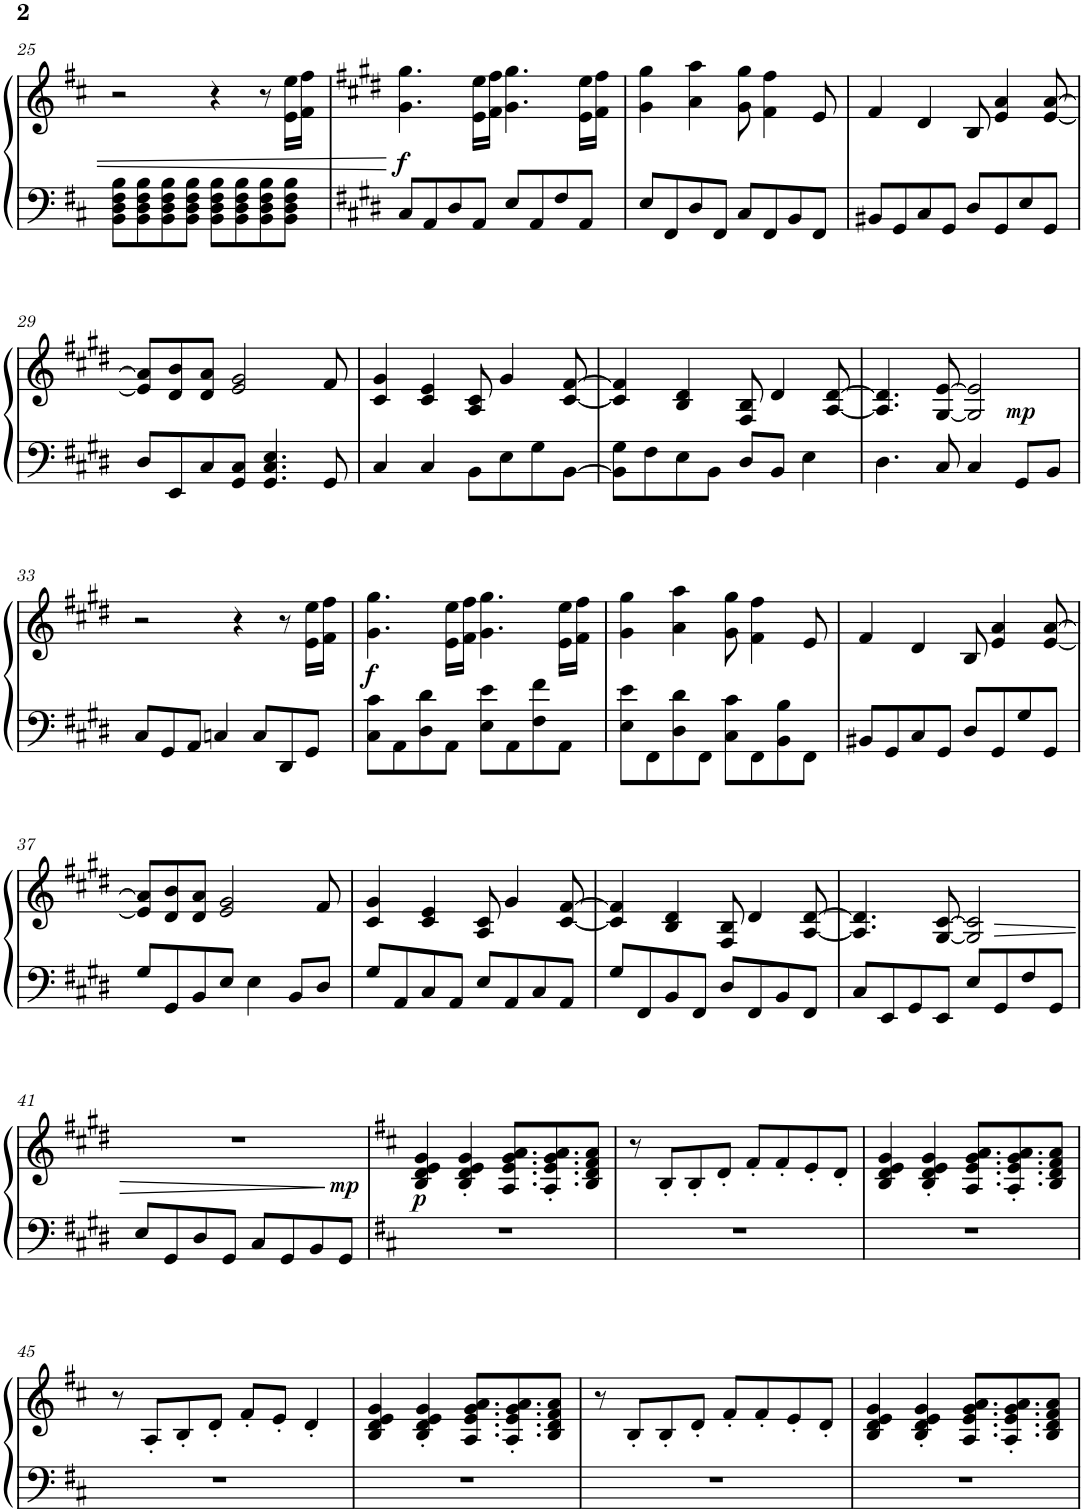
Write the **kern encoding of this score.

**kern	**kern	**dynam
*part1	*part1	*part1
*staff2	*staff1	*staff1/2
*I"Piano	*	*
*I'Pno.	*	*
!!LO:PB:g=z
*clefF4	*clefG2	*
*k[f#c#]	*k[f#c#]	*
*M4/4	*M4/4	*
=25	=25	=25
8BB\ 8D\ 8F#\ 8B\L	2r	.
8BB\ 8D\ 8F#\ 8B\	.	.
8BB\ 8D\ 8F#\ 8B\	.	.
8BB\ 8D\ 8F#\ 8B\J	.	.
8BB\ 8D\ 8F#\ 8B\L	4r	.
8BB\ 8D\ 8F#\ 8B\	.	.
8BB\ 8D\ 8F#\ 8B\	8r	.
8BB\ 8D\ 8F#\ 8B\J	16e\ 16ee\LL	.
.	16f#\ 16ff#\JJ	.
=26	=26	=26
*k[f#c#g#d#]	*k[f#c#g#d#]	*
!	!	!LO:DY:b
8C#/L	4.g#\ 4.gg#\	f
8AA/	.	.
8D#/	.	.
8AA/J	16e\ 16ee\LL	.
.	16f#\ 16ff#\JJ	.
8E/L	4.g#\ 4.gg#\	.
8AA/	.	.
8F#/	.	.
8AA/J	16e\ 16ee\LL	.
.	16f#\ 16ff#\JJ	.
=27	=27	=27
8E/L	4g#\ 4gg#\	.
8FF#/	.	.
8D#/	4a\ 4aa\	.
8FF#/J	.	.
8C#/L	8g#\ 8gg#\	.
8FF#/	4f#\ 4ff#\	.
8BB/	.	.
8FF#/J	8e/	.
=28	=28	=28
8BB#X/L	4f#/	.
8GG#/	.	.
8C#/	4d#/	.
8GG#/J	.	.
8D#/L	8B/	.
8GG#/	4e/ 4a/	.
8E/	.	.
8GG#/J	[8e/ [8a/	.
!!LO:LB:g=z
=29	=29	=29
8D#/L	8e/] 8a/]L	.
8EE/	8d#/ 8b/	.
8C#/	8d#/ 8a/J	.
8GG#/ 8C#/J	2e/ 2g#/	.
4.GG#/ 4.C#/ 4.E/	.	.
8GG#/	8f#/	.
=30	=30	=30
4C#/	4c#/ 4g#/	.
4C#/	4c#/ 4e/	.
8BB\L	8A/ 8c#/	.
8E\	4g#/	.
8G#\	.	.
[8BB\J	[8c#/ [8f#/	.
=31	=31	=31
8BB\] 8G#\L	4c#/] 4f#/]	.
8F#\	.	.
8E\	4B/ 4d#/	.
8BB\J	.	.
8D#/L	8F#/ 8B/	.
8BB/J	4d#/	.
4E\	.	.
.	[8A/ [8d#/	.
=32	=32	=32
4.D#\	4.A/] 4.d#/]	.
8C#/	[8G#/ [8e/	.
4C#/	2G#/] 2e/]	.
!	!	!LO:DY:a=2
8GG#/L	.	mp
8BB/J	.	.
!!LO:LB:g=z
=33	=33	=33
8C#/L	2r	.
8GG#/	.	.
8AA/J	.	.
4Cn/	.	.
.	4r	.
8C/L	.	.
8DD#/	8r	.
8GG#/J	16e\ 16ee\LL	.
.	16f#\ 16ff#\JJ	.
=34	=34	=34
!	!	!LO:DY:b
8C#\ 8c#\L	4.g#\ 4.gg#\	f
8AA\	.	.
8D#\ 8d#\	.	.
8AA\J	16e\ 16ee\LL	.
.	16f#\ 16ff#\JJ	.
8E\ 8e\L	4.g#\ 4.gg#\	.
8AA\	.	.
8F#\ 8f#\	.	.
8AA\J	16e\ 16ee\LL	.
.	16f#\ 16ff#\JJ	.
=35	=35	=35
8E\ 8e\L	4g#\ 4gg#\	.
8FF#\	.	.
8D#\ 8d#\	4a\ 4aa\	.
8FF#\J	.	.
8C#\ 8c#\L	8g#\ 8gg#\	.
8FF#\	4f#\ 4ff#\	.
8BB\ 8B\	.	.
8FF#\J	8e/	.
=36	=36	=36
8BB#X/L	4f#/	.
8GG#/	.	.
8C#/	4d#/	.
8GG#/J	.	.
8D#/L	8B/	.
8GG#/	4e/ 4a/	.
8G#/	.	.
8GG#/J	[8e/ [8a/	.
!!LO:LB:g=z
=37	=37	=37
8G#/L	8e/] 8a/]L	.
8GG#/	8d#/ 8b/	.
8BB/	8d#/ 8a/J	.
8E/J	2e/ 2g#/	.
4E\	.	.
8BB/L	.	.
8D#/J	8f#/	.
=38	=38	=38
8G#/L	4c#/ 4g#/	.
8AA/	.	.
8C#/	4c#/ 4e/	.
8AA/J	.	.
8E/L	8A/ 8c#/	.
8AA/	4g#/	.
8C#/	.	.
8AA/J	[8c#/ [8f#/	.
=39	=39	=39
8G#/L	4c#/] 4f#/]	.
8FF#/	.	.
8BB/	4B/ 4d#/	.
8FF#/J	.	.
8D#/L	8F#/ 8B/	.
8FF#/	4d#/	.
8BB/	.	.
8FF#/J	[8A/ [8d#/	.
=40	=40	=40
8C#/L	4.A/] 4.d#/]	.
8EE/	.	.
8GG#/	.	.
8EE/J	[8G#/ [8c#/	.
8E/L	2G#/] 2c#/]	.
8GG#/	.	.
8F#/	.	.
8GG#/J	.	.
!!LO:LB:g=z
=41	=41	=41
8E/L	1r	.
8GG#/	.	.
8D#/	.	.
8GG#/J	.	.
8C#/L	.	.
8GG#/	.	.
8BB/	.	.
!	!	!LO:DY:a=2
8GG#/J	.	mp
=42	=42	=42
*k[f#c#]	*k[f#c#]	*
!	!	!LO:DY:b
1r	4B/ 4d/ 4e/ 4g/	p
.	4B/' 4d/' 4e/' 4g/'	.
.	8.A/ 8.e/ 8.g/ 8.a/L	.
.	8.A/' 8.e/' 8.g/' 8.a/'	.
.	8B/ 8d/ 8f#/ 8a/J	.
=43	=43	=43
1r	8r	.
.	8B'/L	.
.	8B'/	.
.	8d'/J	.
.	8f#'/L	.
.	8f#'/	.
.	8e'/	.
.	8d'/J	.
=44	=44	=44
1r	4B/ 4d/ 4e/ 4g/	.
.	4B/' 4d/' 4e/' 4g/'	.
.	8.A/ 8.e/ 8.g/ 8.a/L	.
.	8.A/' 8.e/' 8.g/' 8.a/'	.
.	8B/ 8d/ 8f#/ 8a/J	.
!!LO:LB:g=z
=45	=45	=45
1r	8r	.
.	8A'/L	.
.	8B'/	.
.	8d'/J	.
.	8f#'/L	.
.	8e'/J	.
.	4d'/	.
=46	=46	=46
1r	4B/ 4d/ 4e/ 4g/	.
.	4B/' 4d/' 4e/' 4g/'	.
.	8.A/ 8.e/ 8.g/ 8.a/L	.
.	8.A/' 8.e/' 8.g/' 8.a/'	.
.	8B/ 8d/ 8f#/ 8a/J	.
=47	=47	=47
1r	8r	.
.	8B'/L	.
.	8B'/	.
.	8d'/J	.
.	8f#'/L	.
.	8f#'/	.
.	8e'/	.
.	8d'/J	.
=48	=48	=48
1r	4B/ 4d/ 4e/ 4g/	.
.	4B/' 4d/' 4e/' 4g/'	.
.	8.A/ 8.e/ 8.g/ 8.a/L	.
.	8.A/' 8.e/' 8.g/' 8.a/'	.
.	8B/ 8d/ 8f#/ 8a/J	.
=	=	=
*-	*-	*-
